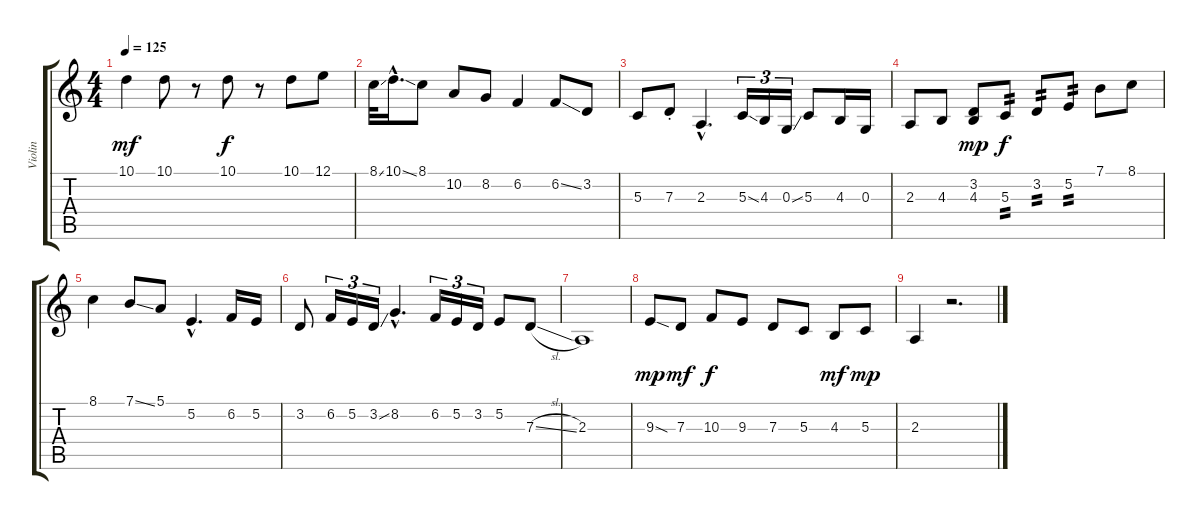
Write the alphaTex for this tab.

\track ("Violin" "Violin") {instrument violin}
\staff {score tabs}
\tuning (E4 B3 G3 D3 A2 E2) {hide}
\ts (4 4)
\tempo 125
\clef g2
\ks c
10.1.4{dy mf} 10.1.8 r.8 10.1.8{dy f} r.8 10.1.8 12.1.8 |
8.1{ss}.32 10.1{ss hac}.16{d} 8.1.8 10.2.8 8.2.8 6.2.4 6.2{ss}.8 3.2.8 |
5.3.8 7.3{st}.8 2.3{hac}.4{d} 5.3{ss}.16{tu (3 2)} 4.3.16{tu (3 2)} 0.3{ss}.16{tu (3 2)} 5.3.8 4.3.16 0.3.16 |
2.3.8 4.3.8 (3.2 4.3).8{dy mp} 5.3.8{tp 2 dy f} 3.2.8{tp 2} 5.2.8{tp 2} 7.1.8 8.1.8 |
8.1.4 7.1{ss}.8 5.1.8 5.2{hac}.4{d} 6.2.16 5.2.16 |
3.2.8 6.2.16{tu (3 2)} 5.2.16{tu (3 2)} 3.2{ss}.16{tu (3 2)} 8.2{hac}.4{d} 6.2.16{tu (3 2)} 5.2.16{tu (3 2)} 3.2.16{tu (3 2)} 5.2.8 7.3{sl}.8 |
2.3.1 |
9.3{sod}.8{dy mp} 7.3.8{dy mf} 10.3.8{dy f} 9.3.8 7.3.8 5.3.8 4.3.8{dy mf} 5.3.8{dy mp} |
2.3.4 r.2{d}
